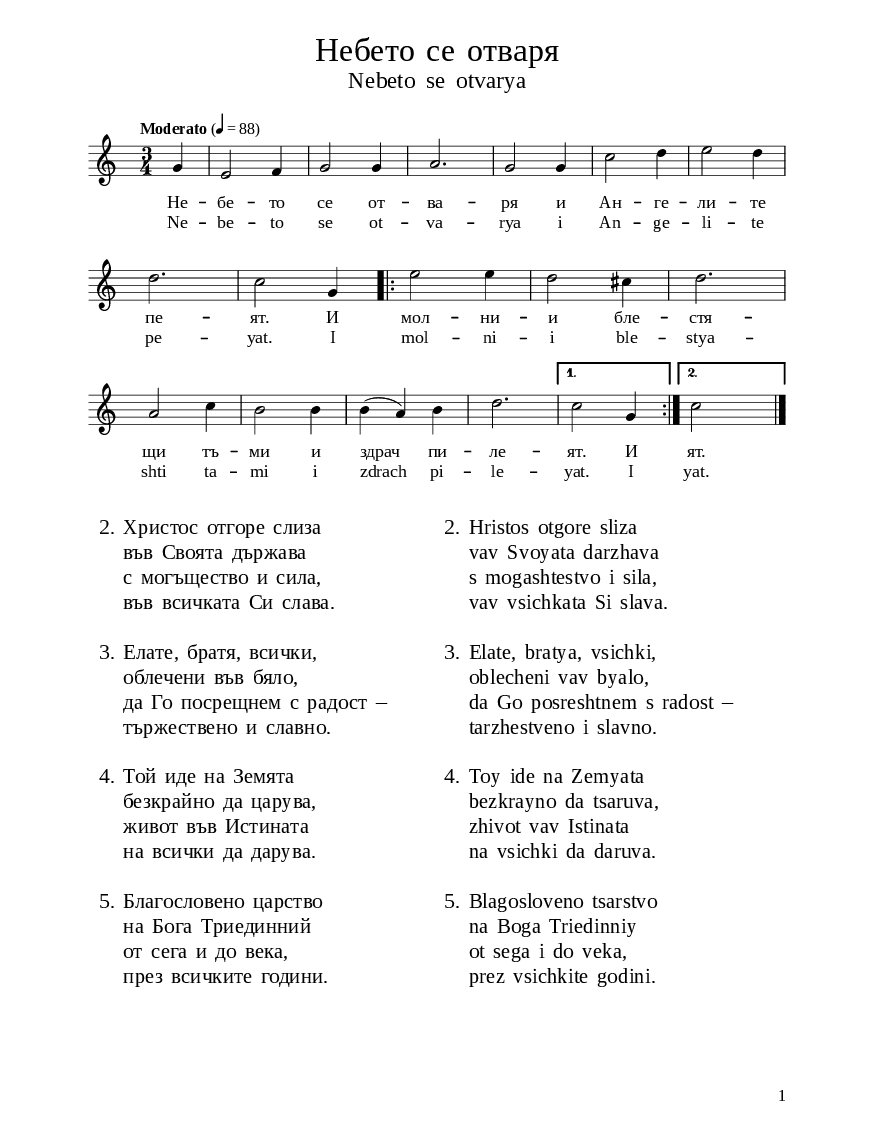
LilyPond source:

\version "2.18.2"

\paper {
  #(set-paper-size "a5")
}

\bookpart {
\paper {
  print-all-headers = ##t
  print-page-number = ##t
  print-first-page-number = ##t

  % put page numbers on the bottom
  oddHeaderMarkup = \markup ""
  evenHeaderMarkup = \markup ""
  oddFooterMarkup = \markup
    \fill-line {
      ""
      \on-the-fly #print-page-number-check-first \fromproperty #'page:page-number-string
    }
  evenFooterMarkup = \markup
    \fill-line {
      \on-the-fly #print-page-number-check-first \fromproperty #'page:page-number-string
      ""
    }

  left-margin = 1.5\cm
  right-margin = 1.5\cm
  top-margin = 1.6\cm
  bottom-margin = 1.2\cm
  ragged-bottom = ##t % do not spread the staves to fill the whole vertical space

  % change lyrics and titles font (affects notes also)
  fonts =
    #(make-pango-font-tree
     "Times New Roman"
     "DejaVu Sans"
     "DejaVu Sans Mono"
     (/ (* staff-height pt) 3.6))

  % change distance between staves
  system-system-spacing =
    #'((basic-distance . 12)
       (minimum-distance . 6)
       (padding . 1)
       (stretchability . 12))
}

\header {
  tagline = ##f
}

\score{
  \layout { 
    indent = 0.0\cm % remove first line indentation
    %ragged-last = ##t % do not spread last line to fill the whole space
    \context {
      \Score
      \omit BarNumber %remove bar numbers
    } % context

    \context { % change staff size
      \Staff
      fontSize = #+0 % affects notes size only
      \override StaffSymbol #'staff-space = #(magstep -3)
      \override StaffSymbol #'thickness = #0.5
      \override BarLine #'hair-thickness = #1
      %\override StaffSymbol #'ledger-line-thickness = #'(0 . 0)
    }

    \context { % adjust space between staff and lyrics and between the two lyric lines
      \Lyrics
      \override VerticalAxisGroup.nonstaff-relatedstaff-spacing = #'((basic-distance . 4.5))
      \override VerticalAxisGroup.nonstaff-nonstaff-spacing = #'((minimum-distance . 2))
    }
  } % layout

  \new Voice \absolute  {
    \clef treble
    \key c \major
    \time 3/4   \tempo \markup { % make tempo note smaller
      \concat { "Moderato " \normal-text { "(" }
          \teeny \general-align #Y #DOWN \note #"4" #0.8
          \normal-text { " = 88)" }
      }
    }
    \partial 4 g'4 | e'2 f'4 | g'2 g'4 | a'2. | g'2 g'4 | c''2 d''4 | e''2 d''4 | \break
    d''2. | c''2 g'4 | \repeat volta 2 { e''2 e''4 | d''2 cis''4 | d''2. | \break
    a'2 c''4 | b'2 b'4 | b'4 ( a'4 ) b'4 | d''2. | } \alternative {
      { c''2 g'4 | } 
      { c''2  s4 } 
    } \bar "|."
  }
  
  \addlyrics {
    Не -- бе -- то се от -- ва -- ря и Ан -- ге -- ли -- те
    пе -- ят. И мол -- ни -- и бле -- стя -- 
    щи тъ -- ми и здрач пи -- ле -- ят. И ят.
  }

  \addlyrics {
    Ne -- be -- to se ot -- va -- rya i An -- ge -- li -- te
    pe -- yat. I mol -- ni -- i ble -- stya -- 
    shti ta -- mi i zdrach pi -- le -- yat. I yat.
  }
  
  \header {
    title = \markup \column \normal-text \fontsize #2.5 {
              \center-align
              \line { Небето се отваря}
              \vspace #-0.6
              \center-align
              \line \fontsize #-3 { Nebeto se otvarya }
              \vspace #-0.8
              \center-align
              \line \fontsize #-3 { " " }
            }
  }
  
  \midi{}

} % score



\markup \fontsize #+2.5 {
    \hspace #1
    \override #'(baseline-skip . 2.4) % affects space between column lines
    \column {
   

\line {   2. Христос отгоре слиза}

\line {   "   " във Своята държава}

\line {   "   " с могъщество и сила,}

\line {   "   " във всичката Си слава.}
\line {   "   "}

\line {   3.  Елате, братя, всички,}

\line {   "   " облечени във бяло,}

\line {   "   " да Го посрещнем с радост –}

\line {   "   " тържествено и славно.}
\line {   "   "}

\line {   4.  Той иде на Земята}

\line {   "   " безкрайно да царува,}

\line {   "   " живот във Истината}

\line {   "   " на всички да дарува.}
\line {   "   "}

\line {  5.  Благословено царство}

\line {   "   " на Бога Триединний}

\line {   "   " от сега и до века,}

\line {   "   " през всичките години.  }
    }

    \hspace #5
    \override #'(baseline-skip . 2.4)
    \column {
      
\line {   2. Hristos otgore sliza}

\line {   "   " vav Svoyata darzhava}

\line {   "   " s mogashtestvo i sila,}

\line {   "   " vav vsichkata Si slava.}
\line {   "   "}

\line {   3.  Elate, bratya, vsichki,}

\line {   "   " oblecheni vav byalo,}

\line {   "   " da Go posreshtnem s radost –}

\line {   "   " tarzhestveno i slavno.}
\line {   "   "}

\line {   4.  Toy ide na Zemyata}

\line {   "   " bezkrayno da tsaruva,}

\line {   "   " zhivot vav Istinata}

\line {   "   " na vsichki da daruva.}
\line {   "   "}

\line {  5.  Blagosloveno tsarstvo}

\line {   "   " na Boga Triedinniy}

\line {   "   " ot sega i do veka,}

\line {   "   " prez vsichkite godini.  }
    
    } %column
} % markup

\pageBreak

% include foreign translation(s) of the song
\version "2.18.2"

\markup \fill-line { \fontsize #6 "Der Himmel öffnet sich" }
\markup \null
\markup \null
\markup \fontsize #+2.5 {
    \hspace #16
    \override #'(baseline-skip . 2)
    \column {
     \line { "   " }
     
     
    \line { 1. Der Himmel öffnet sich}

\line { "   "und die Engel singen}

\line { "   "Leuchtende Blitze }

\line { "   "vertreiben Dunkelheit und Finsternis.}

  \line { " " } 

\line { 2. Christus kommt herab }

\line { "   "in sein Reich, }

\line { "   "mit Macht und Kraft, }

\line { "   "in all seinem Ruhm.}
  \line { " " } 
\line { 3. Kommt, alle Brüder,} 

\line { "   "ganz in weiß gekleidet,}

\line { "   "auf dass wir ihn in Freude,}

\line { "   "feierlich und ehrerbietig willkommen heißen.}
   \line { " " } 
\line { 4. Er kommt auf die Erde, }

\line { "   "um ewiglich zu herrschen}

\line { "   "und allen ein Leben }

\line { "   "in Wahrheit zu schenken.}

  \line { " " } 
\line { 5. Gepriesen sei das Reich}

 \line { "   "unseres dreifaltigen Gottes,}
 
 \line { "   "von nun an und auf ewig}
 
 \line { "   "und in allen Zeiten.}
     
    
     
       }
       
    }    


} % bookpart
